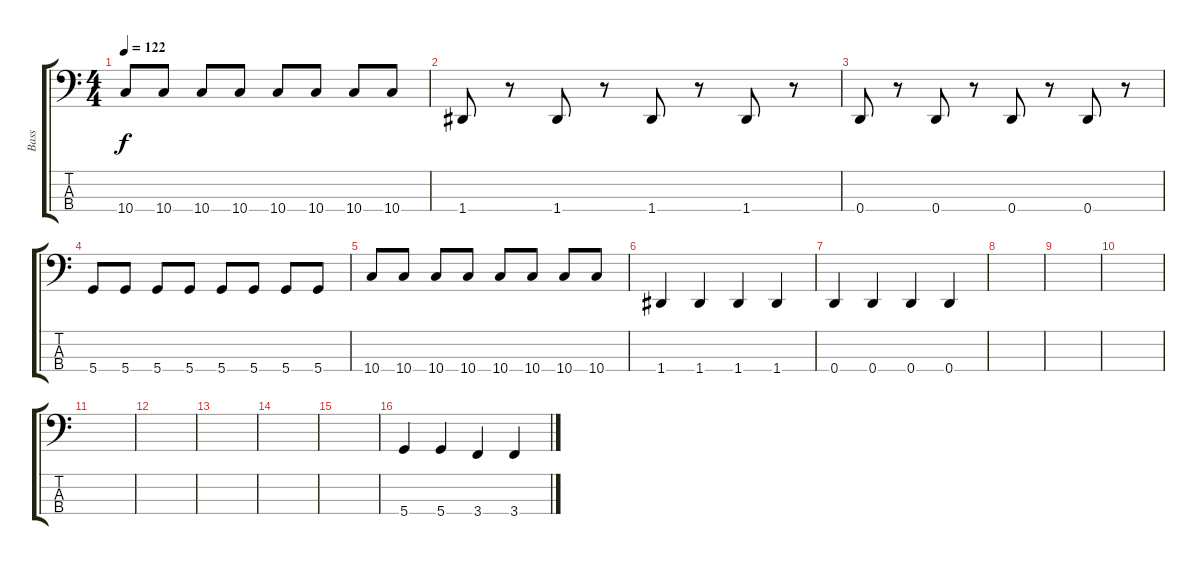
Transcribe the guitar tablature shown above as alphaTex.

\track ("Bass" "Bass") {instrument electricbassfinger}
\staff {score tabs}
\tuning (G2 D2 A1 D1) {hide}
\ts (4 4)
\tempo 122
\clef f4
\ks c
10.4.8{dy f} 10.4.8 10.4.8 10.4.8 10.4.8 10.4.8 10.4.8 10.4.8 |
1.4.8 r.8 1.4.8 r.8 1.4.8 r.8 1.4.8 r.8 |
0.4.8 r.8 0.4.8 r.8 0.4.8 r.8 0.4.8 r.8 |
5.4.8 5.4.8 5.4.8 5.4.8 5.4.8 5.4.8 5.4.8 5.4.8 |
10.4.8 10.4.8 10.4.8 10.4.8 10.4.8 10.4.8 10.4.8 10.4.8 |
1.4.4 1.4.4 1.4.4 1.4.4 |
0.4.4 0.4.4 0.4.4 0.4.4 |
|
|
|
|
|
|
|
|
5.4.4 5.4.4 3.4.4 3.4.4
